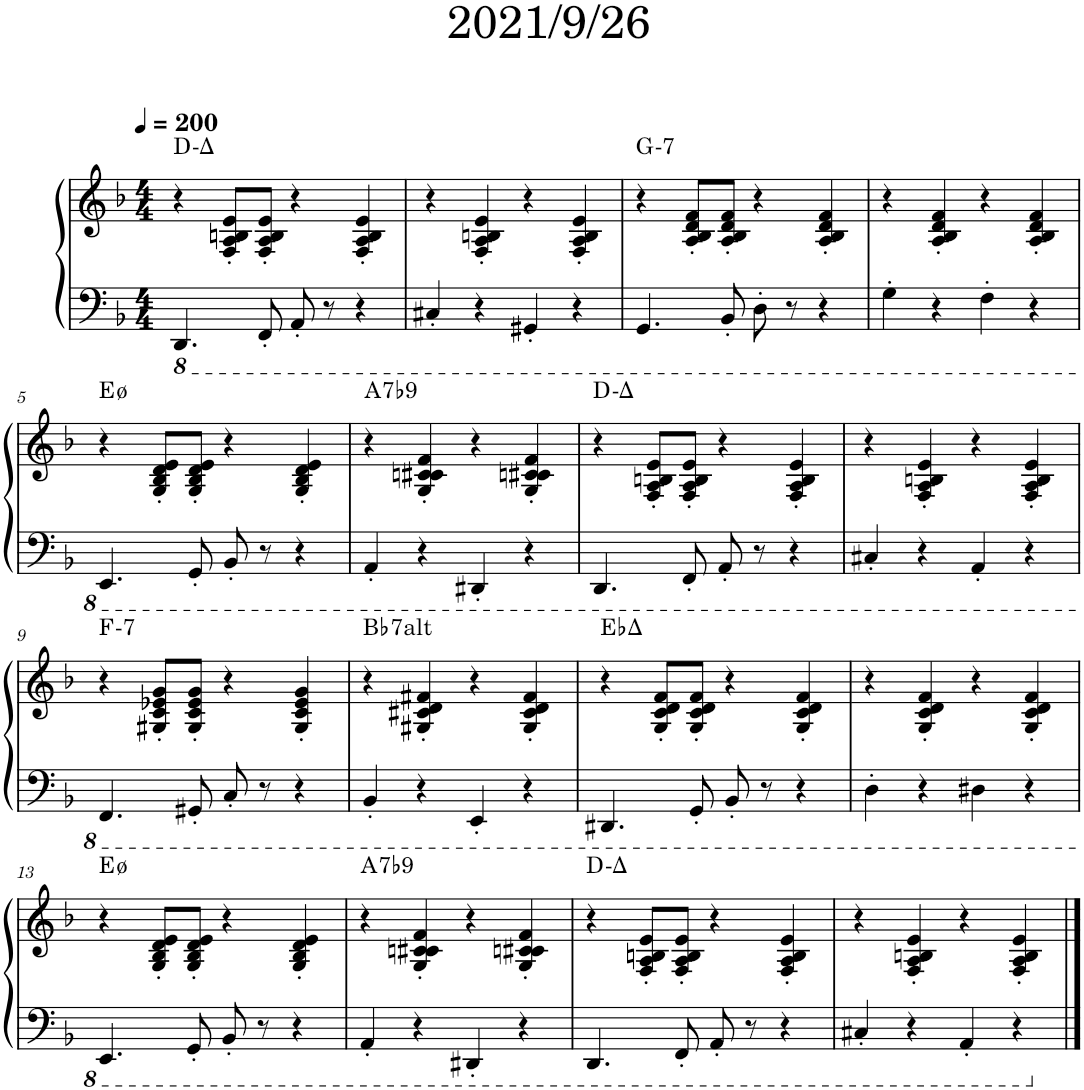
**kern	**kern	**harte
*part1	*part1	*part1
*staff2	*staff1	*
*I"Piano	*	*
*I'Pno.	*	*
*clefF4	*clefG2	*
*k[b-]	*k[b-]	*
*M4/4	*M4/4	*
*MM200	*MM200	*
=1	=1	=1
!	!	!LO:H:kt=^7
4.DDD/	4r	D:minmaj7
.	8F/' 8A/' 8Bn/' 8e/'L	.
8FFF'/	8F/' 8A/' 8B/' 8e/'J	.
8AAA'/	4r	.
8r	.	.
4r	4F/' 4A/' 4B/' 4e/'	.
=2	=2	=2
4CC#X'/	4r	.
4r	4F/' 4A/' 4Bn/' 4e/'	.
4GGG#X'/	4r	.
4r	4F/' 4A/' 4B/' 4e/'	.
=3	=3	=3
!	!	!LO:H:kt=7
4.GGG/	4r	G:min7
.	8A/' 8B-/' 8d/' 8f/'L	.
8BBB-'/	8A/' 8B-/' 8d/' 8f/'J	.
8DD'\	4r	.
8r	.	.
4r	4A/' 4B-/' 4d/' 4f/'	.
=4	=4	=4
4GG'\	4r	.
4r	4A/' 4B-/' 4d/' 4f/'	.
4FF'\	4r	.
4r	4A/' 4B-/' 4d/' 4f/'	.
!!LO:LB:g=z
=5	=5	=5
4.EEE/	4r	E:hdim7
.	8G/' 8B-/' 8d/' 8e/'L	.
8GGG'/	8G/' 8B-/' 8d/' 8e/'J	.
8BBB-'/	4r	.
8r	.	.
4r	4G/' 4B-/' 4d/' 4e/'	.
=6	=6	=6
!	!	!LO:H:kt=7
4AAA'/	4r	A:7(b9)
4r	4G/' 4cn/' 4c#X/' 4f/'	.
4DDD#X'/	4r	.
4r	4G/' 4cn/' 4c#X/' 4f/'	.
=7	=7	=7
!	!	!LO:H:kt=^7
4.DDD/	4r	D:minmaj7
.	8F/' 8A/' 8Bn/' 8e/'L	.
8FFF'/	8F/' 8A/' 8B/' 8e/'J	.
8AAA'/	4r	.
8r	.	.
4r	4F/' 4A/' 4B/' 4e/'	.
=8	=8	=8
4CC#X'/	4r	.
4r	4F/' 4A/' 4Bn/' 4e/'	.
4AAA'/	4r	.
4r	4F/' 4A/' 4B/' 4e/'	.
!!LO:LB:g=z
=9	=9	=9
!	!	!LO:H:kt=7
4.FFF/	4r	F:min7
.	8G#X/' 8c/' 8e-X/' 8g/'L	.
8GGG#X'/	8G#/' 8c/' 8e-/' 8g/'J	.
8CC'/	4r	.
8r	.	.
4r	4G#/' 4c/' 4e-/' 4g/'	.
=10	=10	=10
!	!	!LO:H:kt=7
4BBB-'/	4r	Bb:(3,b5,#5,b7,b9,#9)
4r	4G#X/' 4c#X/' 4d/' 4f#X/'	.
4EEE'/	4r	.
4r	4G#/' 4c#/' 4d/' 4f#/'	.
=11	=11	=11
4.DDD#X/	4r	Eb:maj
.	8G/' 8c/' 8d/' 8f/'L	.
8GGG'/	8G/' 8c/' 8d/' 8f/'J	.
8BBB-'/	4r	.
8r	.	.
4r	4G/' 4c/' 4d/' 4f/'	.
=12	=12	=12
4DD'\	4r	.
4r	4G/' 4c/' 4d/' 4f/'	.
4DD#X\	4r	.
4r	4G/' 4c/' 4d/' 4f/'	.
!!LO:LB:g=z
=13	=13	=13
4.EEE/	4r	E:hdim7
.	8G/' 8B-/' 8d/' 8e/'L	.
8GGG'/	8G/' 8B-/' 8d/' 8e/'J	.
8BBB-'/	4r	.
8r	.	.
4r	4G/' 4B-/' 4d/' 4e/'	.
=14	=14	=14
!	!	!LO:H:kt=7
4AAA'/	4r	A:7(b9)
4r	4G/' 4cn/' 4c#X/' 4f/'	.
4DDD#X'/	4r	.
4r	4G/' 4cn/' 4c#X/' 4f/'	.
=15	=15	=15
!	!	!LO:H:kt=^7
4.DDD/	4r	D:minmaj7
.	8F/' 8A/' 8Bn/' 8e/'L	.
8FFF'/	8F/' 8A/' 8B/' 8e/'J	.
8AAA'/	4r	.
8r	.	.
4r	4F/' 4A/' 4B/' 4e/'	.
=16	=16	=16
4CC#X'/	4r	.
4r	4F/' 4A/' 4Bn/' 4e/'	.
4AAA'/	4r	.
4r	4F/' 4A/' 4B/' 4e/'	.
==	==	==
*-	*-	*-
